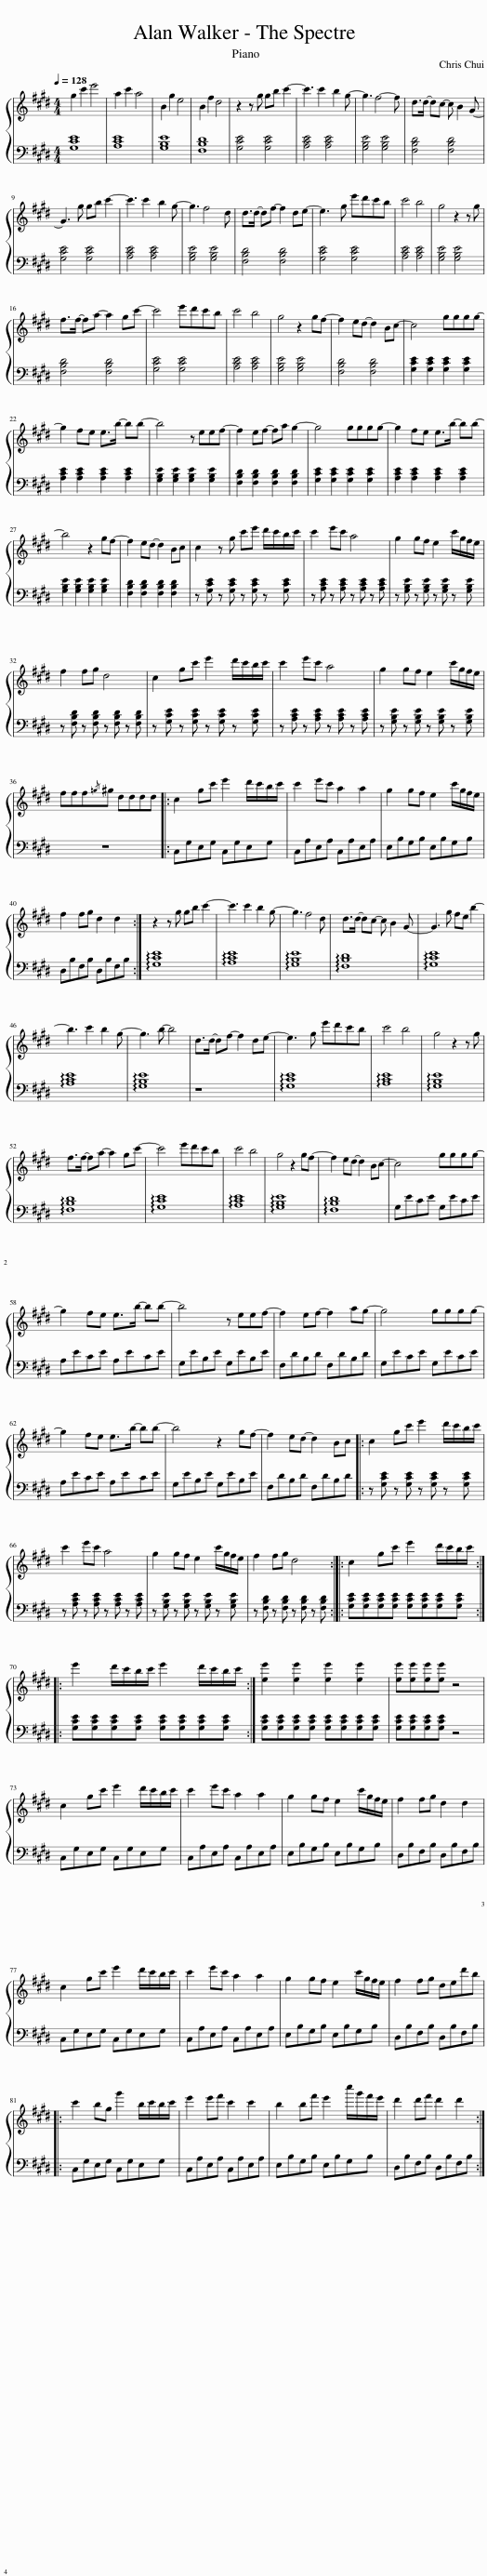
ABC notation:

X:1
%%score { 1 | 2 }
L:1/8
Q:1/4=128
M:4/4
I:linebreak $
K:E
V:1 treble
V:2 bass
V:1
 g2 c'2 e'4 | a2 c'2 a4 | B2 g2 e4 | B2 f2 d4 | z2 z g gb c'2- | %5
 c'3 c'2 b2 g- | g3 f4- f | d>d- dc- c B2 G- |$ G3 g gb c'2- | c'3 c'2 b2 g- | %10
 g3 f4 d | d>d- df- f2 de- | e3 g e'd'c'b | c'4 b4 | g4 z2 z g |$ %15
 f>f- fa- a2 gc'- | c'4 e'd'c'b | c'4 b4 | g4 z2 gf- | f2 ed- d2 Bc- | %20
 c4 gggg- |$ g2 fe e>b- bb- | b4 z eef- | f2 ef- fa g2- | g4 gggg- | %25
 g2 fe e>b- bb- |$ b4 z2 gf- | f2 ed- d2 Bc | c2 z g c'e' d'/c'/b/c'/ | c'2 e'c' a4 | %30
 g2 gf e2 c'/g/f/e/ |$ f2 fg d4 | c2 gc' e'2 d'/c'/b/c'/ | c'2 e'c' a4 | g2 gf e2 c'/g/f/e/ |$ %35
 fff{/=g}^g dddd |: c2 gc' e'2 d'/c'/b/c'/ | c'2 e'c' a2 a2 | g2 gf e2 c'/g/f/e/ |$ f2 fg d2 d2 :| %40
 z2 z g gb c'2- | c'3 c'2 b2 g- | g3 f4 d | d>d- dc- c B2 G- | G3 g fe b2- |$ %45
 b3 c'2 b2 g- | g3 b- b4 | d>d- df- f2 de- | e3 g e'd'c'b | c'4 b4 | %50
 g4 z2 z g |$ f>f- fa- a2 gc'- | c'4 e'd'c'b | c'4 b4 | g4 z2 gf- | %55
 f2 ed- d2 Bc- | c4 gggg- |$ g2 fe e>b- bb- | b4 z eef- | f2 ef- f2 ag- | %60
 g4 gggg- |$ g2 fe e>b- bb- | b4 z2 gf- | f2 ed- d2 Bc |: c2 gc' e'2 d'/c'/b/c'/ |$ %65
 c'2 e'c' a4 | g2 gf e2 c'/g/f/e/ | f2 fg d4 :: c2 gc' e'2 d'/c'/b/c'/ ::$ e'2 d'/c'/b/c'/ e'2 d'/c'/b/c'/ :| %70
 [ee']2 [ee']2 [ee']2 [ee']2 | [ee'][ee'][ee'][ee'] z4 |$ c2 gc' e'2 d'/c'/b/c'/ | c'2 e'c' a2 a2 | g2 gf e2 c'/g/f/e/ | %75
 f2 fg d2 d2 |$ c2 gc' e'2 d'/c'/b/c'/ | c'2 e'c' a2 a2 | g2 gf e2 c'/g/f/e/ | f2 fg ded'b |:$ %80
 c'2 bg g'2 b/c'/b/c'/ | e'2 e'f' c'2 c'2 | b2 bf' e'2 c''/g'/f'/e'/ | d'2 d'f' d'2 d'2 :| %84
V:2
 [G,CE]8 | [A,CE]8 | [G,B,E]8 | [F,B,D]8 | [G,CE]4 [G,CE]4 | %5
 [A,CE]4 [A,CE]4 | [G,B,E]4 [G,B,E]4 | [F,B,D]4 [F,B,D]4 |$ [G,CE]4 [G,CE]4 | [A,CE]4 [A,CE]4 | %10
 [G,B,E]4 [G,B,E]4 | [F,B,D]4 [F,B,D]4 | [G,CE]4 [G,CE]4 | [A,CE]4 [A,CE]4 | [G,B,E]4 [G,B,E]4 |$ %15
 [F,B,D]4 [F,B,D]4 | [G,CE]4 [G,CE]4 | [A,CE]4 [A,CE]4 | [G,B,E]4 [G,B,E]4 | [F,B,D]4 [F,B,D]4 | %20
 [G,CE]2 [G,CE]2 [G,CE]2 [G,CE]2 |$ [A,CE]2 [A,CE]2 [A,CE]2 [A,CE]2 | [G,B,E]2 [G,B,E]2 [G,B,E]2 [G,B,E]2 | [F,B,D]2 [F,B,D]2 [F,B,D]2 [F,B,D]2 | [G,CE]2 [G,CE]2 [G,CE]2 [G,CE]2 | %25
 [A,CE]2 [A,CE]2 [A,CE]2 [A,CE]2 |$ [G,B,E]2 [G,B,E]2 [G,B,E]2 [G,B,E]2 | [F,B,D]2 [F,B,D]2 [F,B,D]2 [F,B,D]2 | z [G,CE] z [G,CE] z [G,CE] z [G,CE] | z [A,CE] z [A,CE] z [A,CE] z [A,CE] | %30
 z [G,B,E] z [G,B,E] z [G,B,E] z [G,B,E] |$ z [F,B,D] z [F,B,D] z [F,B,D] z [F,B,D] | z [G,CE] z [G,CE] z [G,CE] z [G,CE] | z [A,CE] z [A,CE] z [A,CE] z [A,CE] | z [G,B,E] z [G,B,E] z [G,B,E] z [G,B,E] |$ %35
 z8 |: C,G,E,G, C,G,E,G, | C,A,E,A, C,A,E,A, | E,B,G,B, E,B,G,B, |$ D,B,F,B, D,B,F,B, :| %40
 !arpeggio![G,CE]8 | !arpeggio![A,CE]8 | !arpeggio![G,B,E]8 | !arpeggio![F,B,D]8 | !arpeggio![G,CE]8 |$ %45
 !arpeggio![A,CE]8 | !arpeggio![G,B,E]8 | z8 | !arpeggio![G,CE]8 | !arpeggio![A,CE]8 | %50
 !arpeggio![G,B,E]8 |$ !arpeggio![F,B,D]8 | !arpeggio![G,CE]8 | !arpeggio![A,CE]8 | !arpeggio![G,B,E]8 | %55
 !arpeggio![F,B,D]8 | G,ECE G,ECE |$ A,ECE A,ECE | G,EB,E G,EB,E | F,DB,D F,DB,D | %60
 G,ECE G,ECE |$ A,ECE A,ECE | G,EB,E G,EB,E | F,DB,D F,DB,D |: z [G,CE] z [G,CE] z [G,CE] z [G,CE] |$ %65
 z [A,CE] z [A,CE] z [A,CE] z [A,CE] | z [G,B,E] z [G,B,E] z [G,B,E] z [G,B,E] | z [F,B,D] z [F,B,D] z [F,B,D] z [F,B,D] :: [G,CE][G,CE][G,CE][G,CE] [G,CE][G,CE][G,CE][G,CE] ::$ [G,CE][G,CE][G,CE][G,CE] [G,CE][G,CE][G,CE][G,CE] :| %70
 [G,CE][G,CE][G,CE][G,CE] [G,CE][G,CE][G,CE][G,CE] | [G,CE][G,CE][G,CE][G,CE] z4 |$ C,G,E,G, C,G,E,G, | C,A,E,A, C,A,E,A, | E,B,G,B, E,B,G,B, | %75
 D,B,F,B, D,B,F,B, |$ C,G,E,G, C,G,E,G, | C,A,E,A, C,A,E,A, | E,B,G,B, E,B,G,B, | D,B,F,B, D,B,F,B, |:$ %80
 C,G,E,G, C,G,E,G, | C,A,E,A, C,A,E,A, | E,B,G,B, E,B,G,B, | D,B,F,B, D,B,F,B, :| %84
